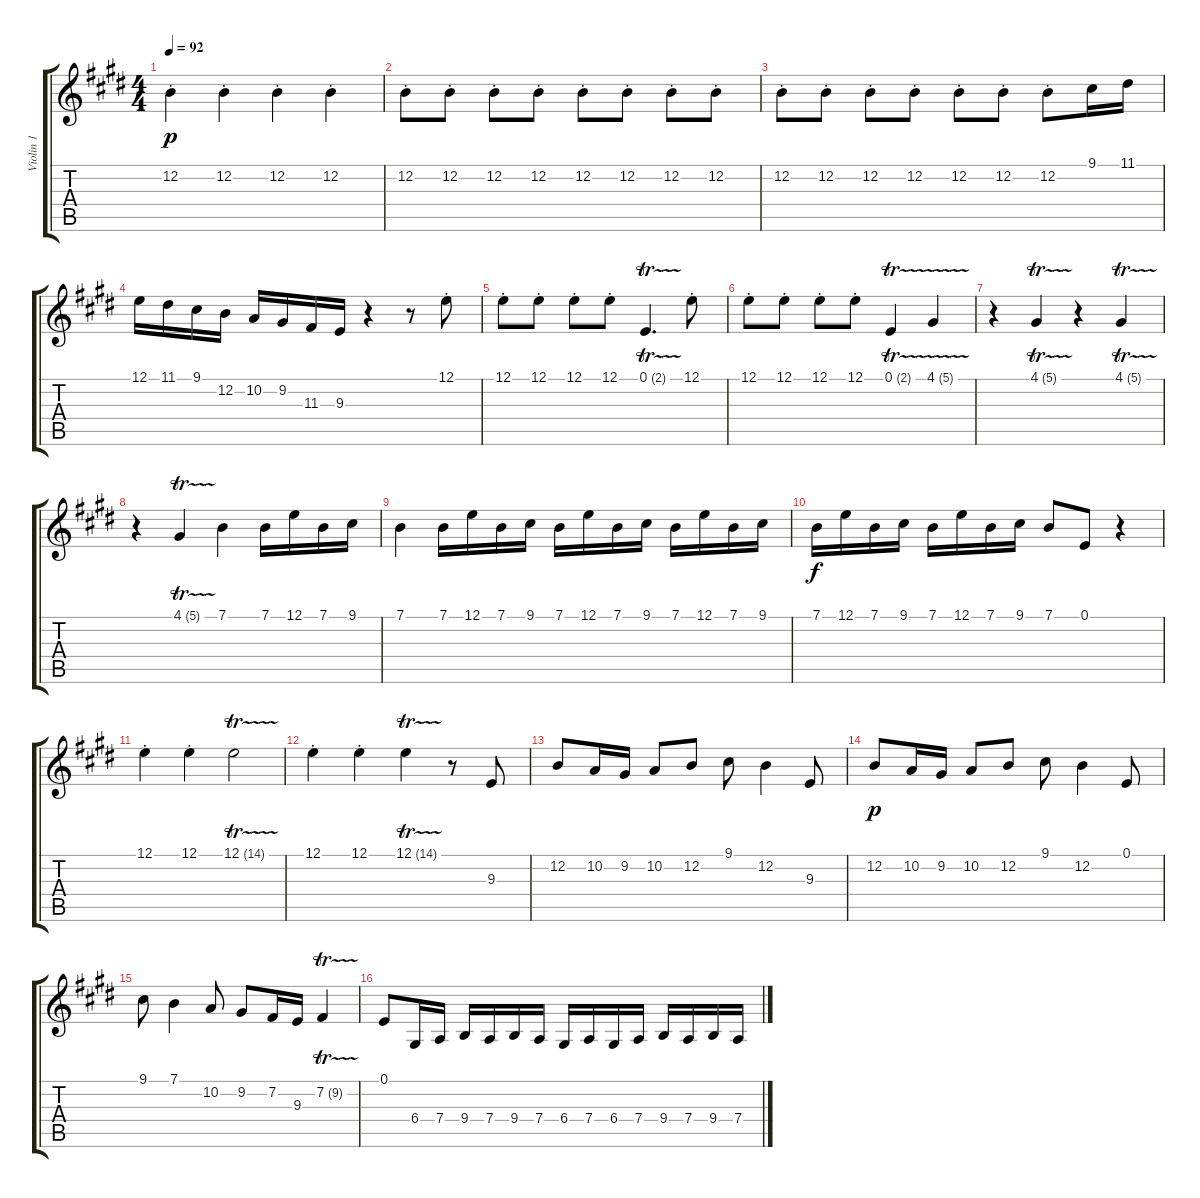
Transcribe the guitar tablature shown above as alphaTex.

\track ("Violin 1 " "Violin 1 ") {instrument violin}
\staff {score tabs}
\tuning (E4 B3 G3 D3 A2 E2) {hide}
\ts (4 4)
\tempo 92
\clef g2
\ks e
12.2{st}.4{dy p} 12.2{st}.4 12.2{st}.4 12.2{st}.4 |
\ks c#minor
12.2{st}.8 12.2{st}.8 12.2{st}.8 12.2{st}.8 12.2{st}.8 12.2{st}.8 12.2{st}.8 12.2{st}.8 |
12.2{st}.8 12.2{st}.8 12.2{st}.8 12.2{st}.8 12.2{st}.8 12.2{st}.8 12.2{st}.8 9.1.16 11.1.16 |
\ks e
12.1.16 11.1.16 9.1.16 12.2.16 10.2.16 9.2.16 11.3.16 9.3.16 r.4 r.8 12.1{st}.8 |
\ks c#minor
12.1{st}.8 12.1{st}.8 12.1{st}.8 12.1{st}.8 0.1{tr (2 32)}.4{d} 12.1{st}.8 |
12.1{st}.8 12.1{st}.8 12.1{st}.8 12.1{st}.8 0.1{tr (2 32)}.4 4.1{tr (5 32)}.4 |
\ks e
r.4 4.1{tr (5 32)}.4 r.4 4.1{tr (5 32)}.4 |
\ks c#minor
r.4 4.1{tr (5 32)}.4 7.1.4 7.1.16 12.1.16 7.1.16 9.1.16 |
7.1.4 7.1.16 12.1.16 7.1.16 9.1.16 7.1.16 12.1.16 7.1.16 9.1.16 7.1.16 12.1.16 7.1.16 9.1.16 |
\ks e
7.1.16{dy f} 12.1.16 7.1.16 9.1.16 7.1.16 12.1.16 7.1.16 9.1.16 7.1.8 0.1.8 r.4 |
\ks c#minor
12.1{st}.4 12.1{st}.4 12.1{tr (14 32)}.2 |
12.1{st}.4 12.1{st}.4 12.1{tr (14 32)}.4 r.8 9.3.8 |
12.2.8 10.2.16 9.2.16 10.2.8 12.2.8 9.1.8 12.2.4 9.3.8 |
\ks e
12.2.8{dy p} 10.2.16 9.2.16 10.2.8 12.2.8 9.1.8 12.2.4 0.1.8 |
\ks c#minor
9.1.8 7.1.4 10.2.8 9.2.8 7.2.16 9.3.16 7.2{tr (9 32)}.4 |
0.1.8 6.4.16 7.4.16 9.4.16 7.4.16 9.4.16 7.4.16 6.4.16 7.4.16 6.4.16 7.4.16 9.4.16 7.4.16 9.4.16 7.4.16
